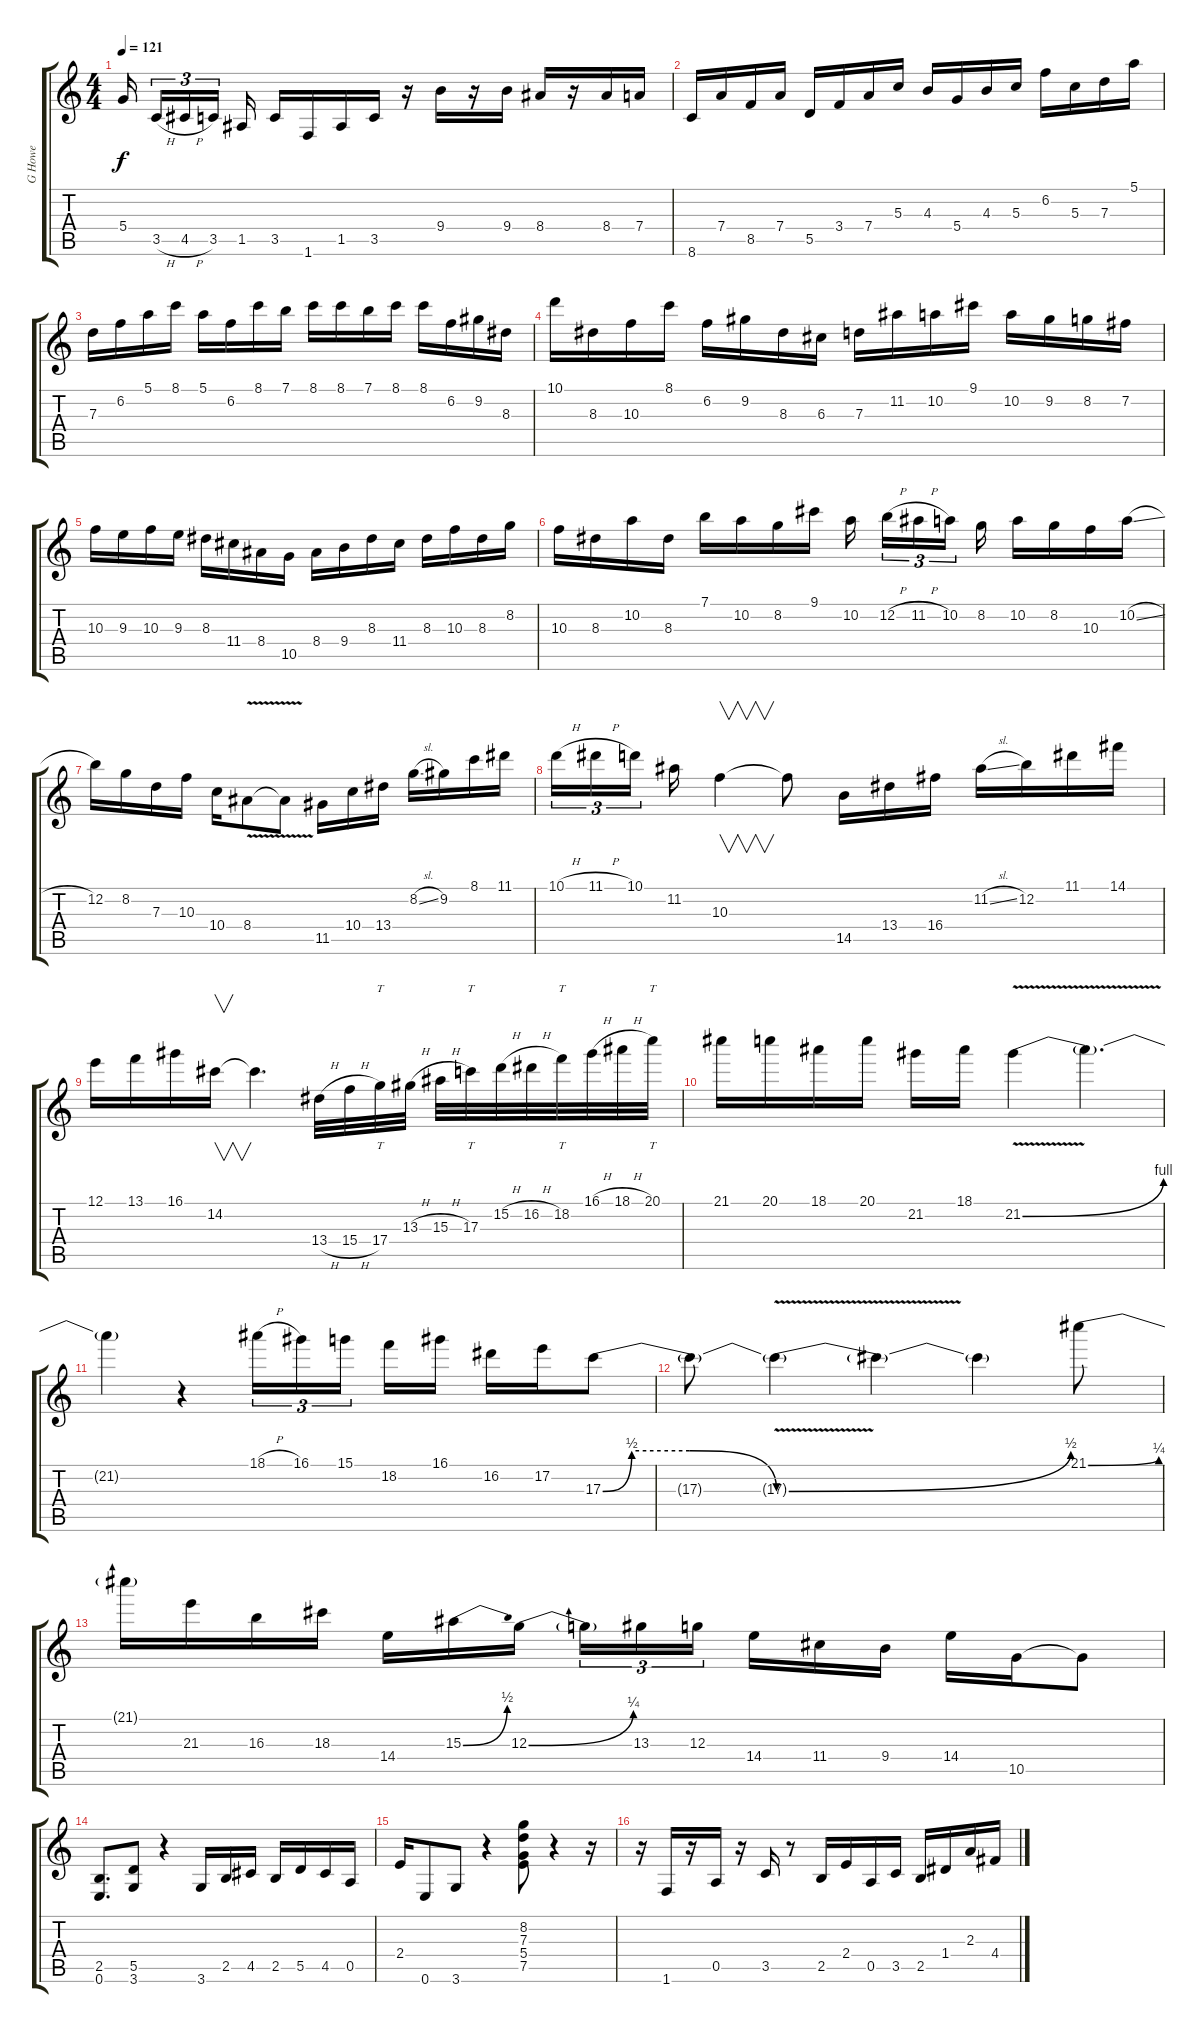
\track ("G Howe" "G Howe") {instrument distortionguitar}
\staff {score tabs}
\tuning (E4 B3 G3 D3 A2 E2) {hide}
\ts (4 4)
\tempo 121
\clef g2
\ks c
5.4.16{dy f beam splitsecondary} 3.5{h}.16{tu (3 2)} 4.5{h}.16{tu (3 2)} 3.5.16{tu (3 2) beam splitsecondary} 1.5.16 3.5.16 1.6.16 1.5.16 3.5.16 r.16 9.4.16 r.16 9.4.16 8.4.16 r.16 8.4.16 7.4.16 |
8.6.16 7.4.16 8.5.16 7.4.16 5.5.16 3.4.16 7.4.16 5.3.16 4.3.16 5.4.16 4.3.16 5.3.16 6.2.16 5.3.16 7.3.16 5.1.16 |
7.3.16 6.2.16 5.1.16 8.1.16 5.1.16 6.2.16 8.1.16 7.1.16 8.1.16 8.1.16 7.1.16 8.1.16 8.1.16 6.2.16 9.2.16 8.3.16 |
10.1.16 8.3.16 10.3.16 8.1.16 6.2.16 9.2.16 8.3.16 6.3.16 7.3.16 11.2.16 10.2.16 9.1.16 10.2.16 9.2.16 8.2.16 7.2.16 |
10.3.16 9.3.16 10.3.16 9.3.16 8.3.16 11.4.16 8.4.16 10.5.16 8.4.16 9.4.16 8.3.16 11.4.16 8.3.16 10.3.16 8.3.16 8.2.16 |
10.3.16 8.3.16 10.2.16 8.3.16 7.1.16 10.2.16 8.2.16 9.1.16 10.2.16{beam splitsecondary} 12.2{h}.16{tu (3 2)} 11.2{h}.16{tu (3 2)} 10.2.16{tu (3 2) beam splitsecondary} 8.2.16 10.2.16 8.2.16 10.3.16 10.2{sl}.16 |
12.2.16 8.2.16 7.3.16 10.3.16 10.4.16 8.4{v}.8 8.4{t}.8 11.5.16 10.4.16 13.4.16 8.2{sl}.16 9.2.16 8.1.16 11.1.16 |
10.1{h}.16{tu (3 2)} 11.1{h}.16{tu (3 2)} 10.1.16{tu (3 2) beam splitsecondary} 11.2.16 10.3.4{v} 10.3{t}.8 14.5.16 13.4.16 16.4.16 11.2{sl}.16 12.2.16 11.1.16 14.1.16 |
12.1.16 13.1.16 16.1.16 14.2.16{v} 14.2{t}.4{d} 13.4{h}.32 15.4{h}.32 17.4.32{tt} 13.3{h}.32 15.3{h}.32 17.3.32{tt} 15.2{h}.32 16.2{h}.32 18.2.32{tt} 16.1{h}.32 18.1{h}.32 20.1.32{tt} |
21.1.16 20.1.16 18.1.16 20.1.16 21.2.16 18.1.16 21.2{be (bend 0 0 60 4) v}.4 21.2{t}.4{d} |
21.2{t}.4 r.4 18.1{h}.16{tu (3 2)} 16.1.16{tu (3 2)} 15.1.16{tu (3 2) beam splitsecondary} 18.2.16 16.1.16 16.2.16 17.2.16 17.3{be (custom 0 0 10 2 20 2 30 2 60 0)}.8 |
17.3{t}.8 17.3{be (bend 0 0 60 2) v t}.4 17.3{t}.4 17.3{t}.4 21.1{be (bend 0 0 60 1)}.8 |
21.1{t}.16 21.3.16 16.3.16 18.3.16 14.4.16 15.3{be (bend 0 0 60 2)}.16 12.3{be (bend 0 0 60 1)}.16{beam splitsecondary} 12.3{t}.16{tu (3 2)} 13.3.16{tu (3 2)} 12.3.16{tu (3 2) beam splitsecondary} 14.4.16 11.4.16 9.4.16 14.4.16 10.5.16 10.5{t}.8 |
(2.5 0.6).8{d} (5.5 3.6).8 r.4 3.6.16 2.5.16 4.5.16 2.5.16 5.5.16 4.5.16 0.5.16 |
2.4.16 0.6.8 3.6.8 r.4 (8.2 7.3 5.4 7.5).8 r.4 r.16 |
r.16 1.6.16 r.16 0.5.16 r.16 3.5.16 r.8 2.5.16 2.4.16 0.5.16 3.5.16 2.5.16 1.4.16 2.3.16 4.4.16
